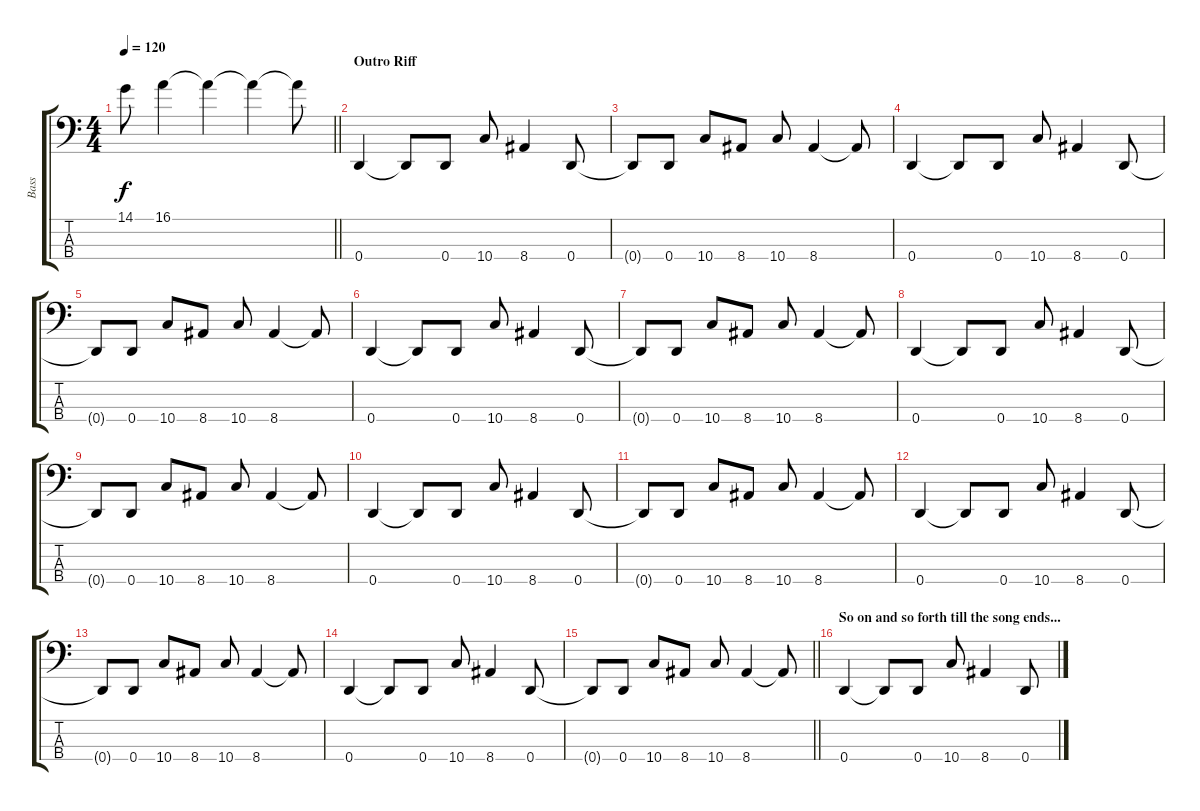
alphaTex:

\track ("Bass" "Bass") {instrument electricbassfinger}
\staff {score tabs}
\tuning (F2 C2 G1 D1) {hide}
\ts (4 4)
\tempo 120
\clef f4
\barLineRight lightlight
\ks c
14.1{t}.8{dy f} 16.1.4 16.1{t}.4 16.1{t}.4 16.1{t}.8 |
\section ("" "Outro Riff")
0.4.4 0.4{t}.8 0.4.8 10.4.8 8.4.4 0.4.8 |
0.4{t}.8 0.4.8 10.4.8 8.4.8 10.4.8 8.4.4 8.4{t}.8 |
0.4.4 0.4{t}.8 0.4.8 10.4.8 8.4.4 0.4.8 |
0.4{t}.8 0.4.8 10.4.8 8.4.8 10.4.8 8.4.4 8.4{t}.8 |
0.4.4 0.4{t}.8 0.4.8 10.4.8 8.4.4 0.4.8 |
0.4{t}.8 0.4.8 10.4.8 8.4.8 10.4.8 8.4.4 8.4{t}.8 |
0.4.4 0.4{t}.8 0.4.8 10.4.8 8.4.4 0.4.8 |
0.4{t}.8 0.4.8 10.4.8 8.4.8 10.4.8 8.4.4 8.4{t}.8 |
0.4.4 0.4{t}.8 0.4.8 10.4.8 8.4.4 0.4.8 |
0.4{t}.8 0.4.8 10.4.8 8.4.8 10.4.8 8.4.4 8.4{t}.8 |
0.4.4 0.4{t}.8 0.4.8 10.4.8 8.4.4 0.4.8 |
0.4{t}.8 0.4.8 10.4.8 8.4.8 10.4.8 8.4.4 8.4{t}.8 |
0.4.4 0.4{t}.8 0.4.8 10.4.8 8.4.4 0.4.8 |
\barLineRight lightlight
0.4{t}.8 0.4.8 10.4.8 8.4.8 10.4.8 8.4.4 8.4{t}.8 |
\section ("" "So on and so forth till the song ends...")
0.4.4 0.4{t}.8 0.4.8 10.4.8 8.4.4 0.4.8
